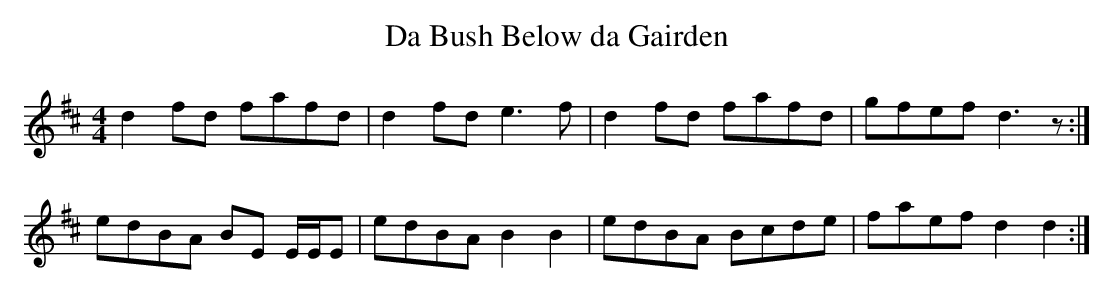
X:1
T:Bush Below da Gairden, Da
M:4/4
L:1/8
K:D
d2 fd fafd | d2 fd e3 f | d2 fd fafd | gfef d3 z :|
edBA BE E/E/E | edBA B2 B2 | edBA Bcde | faef d2 d2 :|
